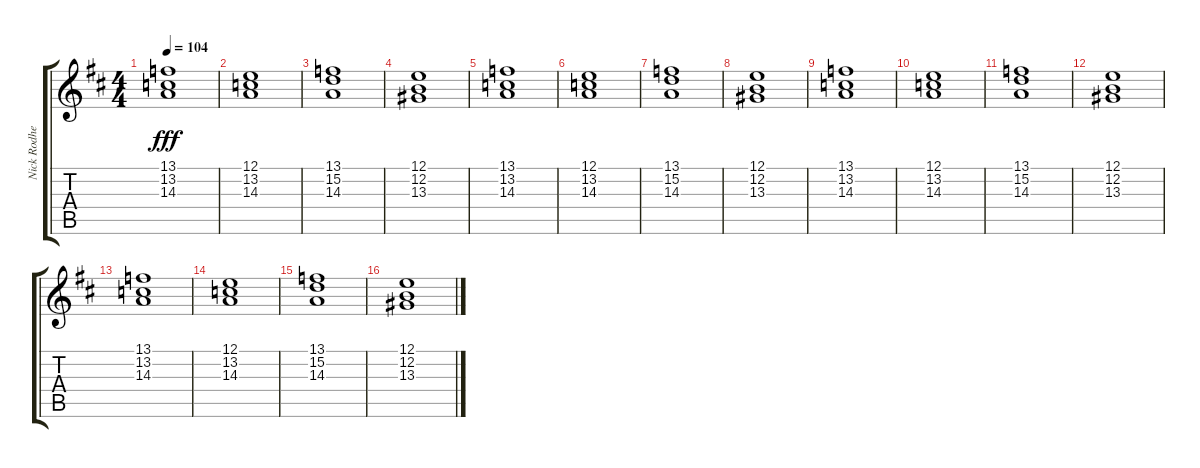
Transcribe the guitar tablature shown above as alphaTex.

\track ("Nick Rodhes 2" "Nick Rodhe") {instrument synthstrings2}
\staff {score tabs}
\tuning (E4 B3 G3 D3 A2 E2) {hide}
\ts (4 4)
\tempo 104
\clef g2
\ks d
(13.1 13.2 14.3).1{dy fff} |
(12.1 13.2 14.3).1 |
(13.1 15.2 14.3).1 |
(12.1 12.2 13.3).1 |
(13.1 13.2 14.3).1 |
(12.1 13.2 14.3).1 |
(13.1 15.2 14.3).1 |
(12.1 12.2 13.3).1 |
(13.1 13.2 14.3).1 |
(12.1 13.2 14.3).1 |
(13.1 15.2 14.3).1 |
(12.1 12.2 13.3).1 |
(13.1 13.2 14.3).1 |
(12.1 13.2 14.3).1 |
(13.1 15.2 14.3).1 |
(12.1 12.2 13.3).1
